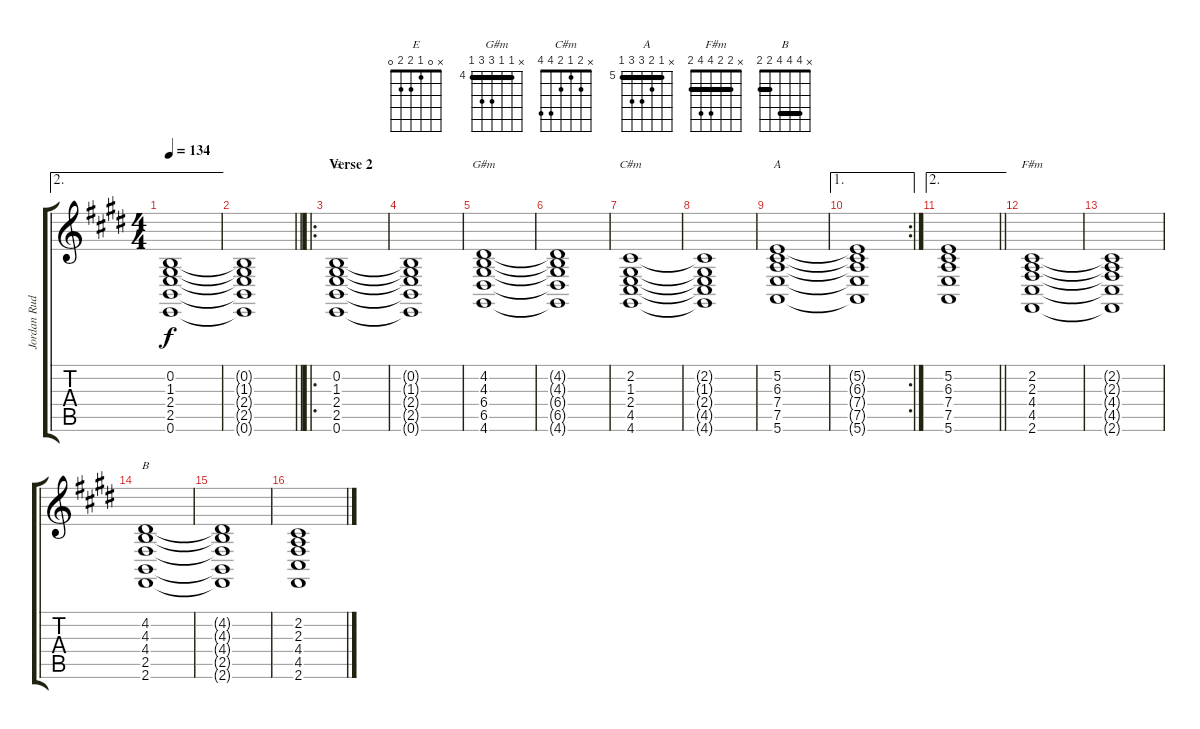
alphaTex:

\track ("Jordan Rudess" "Jordan Rud") {instrument stringensemble1}
\staff {score tabs}
\tuning (E4 B3 G3 D3 A2 E2) {hide}
\chord ("E" x 0 1 2 2 0)
\chord ("G#m" x 4 4 6 6 4) {firstfret 4 barre 4}
\chord ("C#m" x 2 1 2 4 4)
\chord ("A" x 5 6 7 7 5) {firstfret 5 barre 5}
\chord ("F#m" x 2 2 4 4 2) {barre 2}
\chord ("B" x 4 4 4 2 2) {barre (2 4)}
\ae 2
\ts (4 4)
\tempo 134
\clef g2
\ks e
(0.2 1.3 2.4 2.5 0.6).1{dy f} |
\barLineRight lightlight
(0.2{t} 1.3{t} 2.4{t} 2.5{t} 0.6{t}).1 |
\ro
\section ("" "Verse 2")
(0.2 1.3 2.4 2.5 0.6).1{ch "E"} |
(0.2{t} 1.3{t} 2.4{t} 2.5{t} 0.6{t}).1 |
(4.2 4.3 6.4 6.5 4.6).1{ch "G#m"} |
(4.2{t} 4.3{t} 6.4{t} 6.5{t} 4.6{t}).1 |
(2.2 1.3 2.4 4.5 4.6).1{ch "C#m"} |
(2.2{t} 1.3{t} 2.4{t} 4.5{t} 4.6{t}).1 |
(5.2 6.3 7.4 7.5 5.6).1{ch "A"} |
\ae 1
\rc 2
(5.2{t} 6.3{t} 7.4{t} 7.5{t} 5.6{t}).1 |
\ae 2
\barLineRight lightlight
(5.2 6.3 7.4 7.5 5.6).1 |
(2.2 2.3 4.4 4.5 2.6).1{ch "F#m"} |
(2.2{t} 2.3{t} 4.4{t} 4.5{t} 2.6{t}).1 |
(4.2 4.3 4.4 2.5 2.6).1{ch "B"} |
(4.2{t} 4.3{t} 4.4{t} 2.5{t} 2.6{t}).1 |
(2.2 2.3 4.4 4.5 2.6).1
